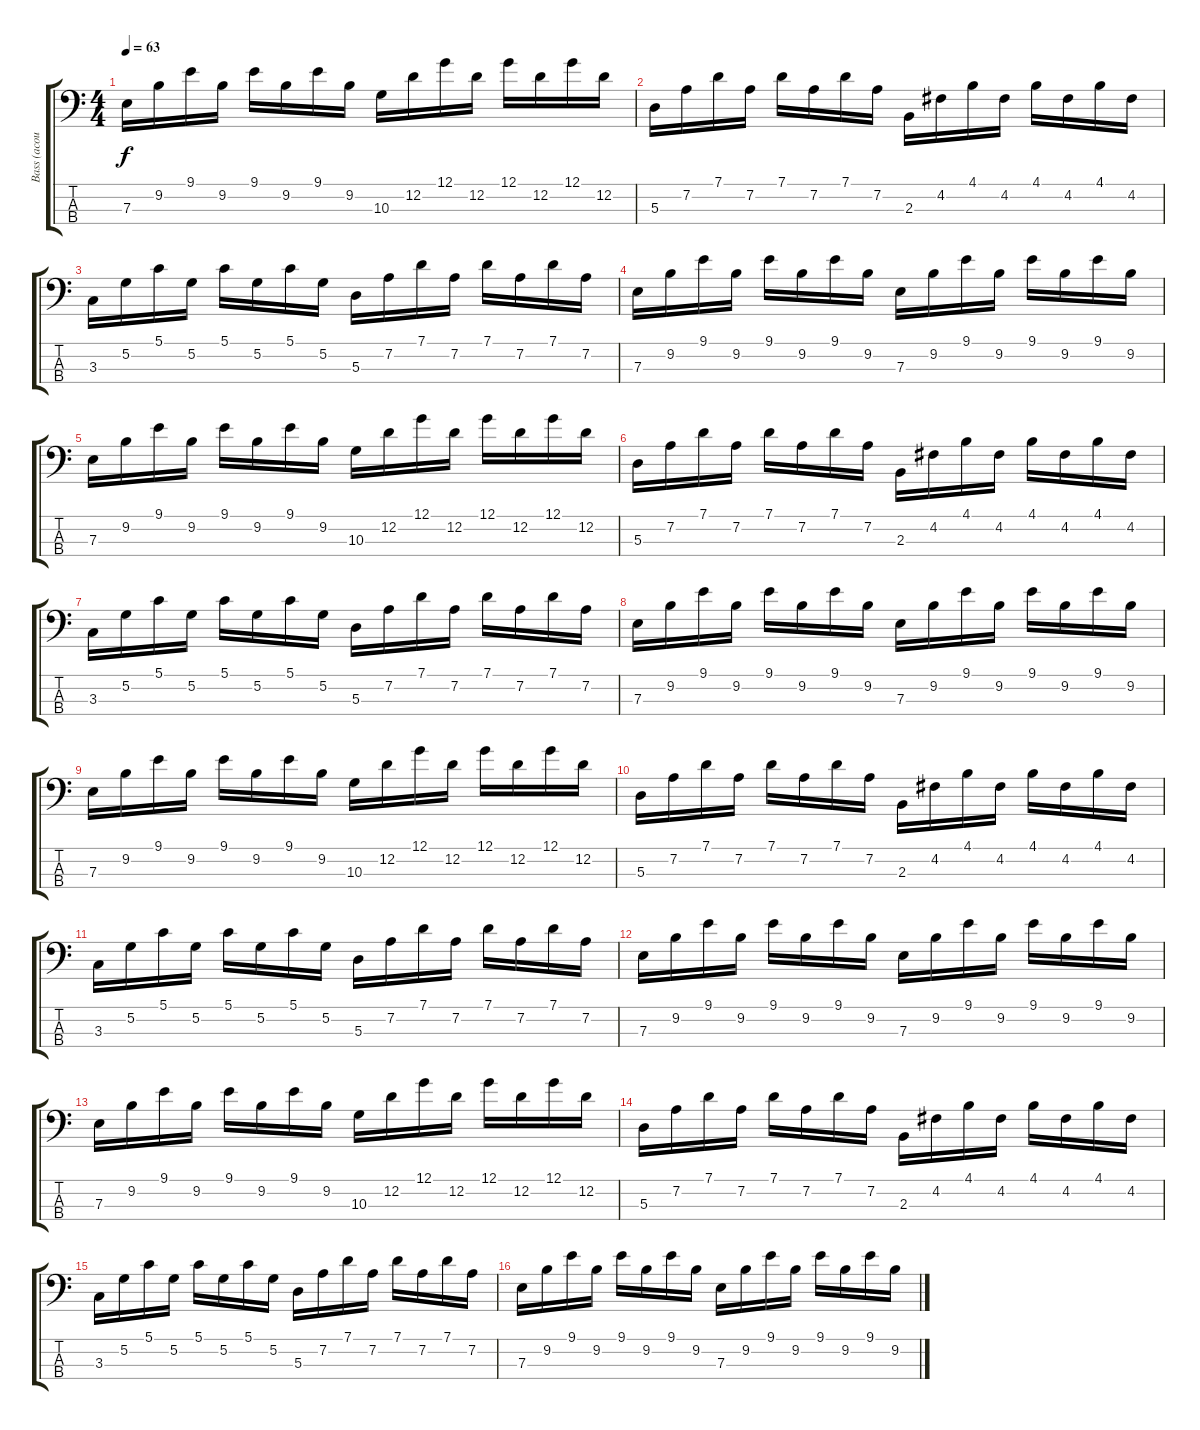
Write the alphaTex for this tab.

\track ("Bass (acoustic)" "Bass (acou") {instrument acousticbass}
\staff {score tabs}
\tuning (G2 D2 A1 D1) {hide}
\ts (4 4)
\tempo 63
\tempo 67
\tempo 63
\clef f4
\ks c
7.3.16{dy f instrument acousticbass} 9.2.16 9.1.16 9.2.16 9.1.16 9.2.16 9.1.16 9.2.16 10.3.16 12.2.16 12.1.16 12.2.16 12.1.16 12.2.16 12.1.16 12.2.16 |
5.3.16 7.2.16 7.1.16 7.2.16 7.1.16 7.2.16 7.1.16 7.2.16 2.3.16 4.2.16 4.1.16 4.2.16 4.1.16 4.2.16 4.1.16 4.2.16 |
3.3.16 5.2.16 5.1.16 5.2.16 5.1.16 5.2.16 5.1.16 5.2.16 5.3.16 7.2.16 7.1.16 7.2.16 7.1.16 7.2.16 7.1.16 7.2.16 |
7.3.16 9.2.16 9.1.16 9.2.16 9.1.16 9.2.16 9.1.16 9.2.16 7.3.16 9.2.16 9.1.16 9.2.16 9.1.16 9.2.16 9.1.16 9.2.16 |
7.3.16 9.2.16 9.1.16 9.2.16 9.1.16 9.2.16 9.1.16 9.2.16 10.3.16 12.2.16 12.1.16 12.2.16 12.1.16 12.2.16 12.1.16 12.2.16 |
5.3.16 7.2.16 7.1.16 7.2.16 7.1.16 7.2.16 7.1.16 7.2.16 2.3.16 4.2.16 4.1.16 4.2.16 4.1.16 4.2.16 4.1.16 4.2.16 |
3.3.16 5.2.16 5.1.16 5.2.16 5.1.16 5.2.16 5.1.16 5.2.16 5.3.16 7.2.16 7.1.16 7.2.16 7.1.16 7.2.16 7.1.16 7.2.16 |
7.3.16 9.2.16 9.1.16 9.2.16 9.1.16 9.2.16 9.1.16 9.2.16 7.3.16 9.2.16 9.1.16 9.2.16 9.1.16 9.2.16 9.1.16 9.2.16 |
7.3.16 9.2.16 9.1.16 9.2.16 9.1.16 9.2.16 9.1.16 9.2.16 10.3.16 12.2.16 12.1.16 12.2.16 12.1.16 12.2.16 12.1.16 12.2.16 |
5.3.16 7.2.16 7.1.16 7.2.16 7.1.16 7.2.16 7.1.16 7.2.16 2.3.16 4.2.16 4.1.16 4.2.16 4.1.16 4.2.16 4.1.16 4.2.16 |
3.3.16 5.2.16 5.1.16 5.2.16 5.1.16 5.2.16 5.1.16 5.2.16 5.3.16 7.2.16 7.1.16 7.2.16 7.1.16 7.2.16 7.1.16 7.2.16 |
7.3.16 9.2.16 9.1.16 9.2.16 9.1.16 9.2.16 9.1.16 9.2.16 7.3.16 9.2.16 9.1.16 9.2.16 9.1.16 9.2.16 9.1.16 9.2.16 |
7.3.16 9.2.16 9.1.16 9.2.16 9.1.16 9.2.16 9.1.16 9.2.16 10.3.16 12.2.16 12.1.16 12.2.16 12.1.16 12.2.16 12.1.16 12.2.16 |
5.3.16 7.2.16 7.1.16 7.2.16 7.1.16 7.2.16 7.1.16 7.2.16 2.3.16 4.2.16 4.1.16 4.2.16 4.1.16 4.2.16 4.1.16 4.2.16 |
3.3.16 5.2.16 5.1.16 5.2.16 5.1.16 5.2.16 5.1.16 5.2.16 5.3.16 7.2.16 7.1.16 7.2.16 7.1.16 7.2.16 7.1.16 7.2.16 |
7.3.16 9.2.16 9.1.16 9.2.16 9.1.16 9.2.16 9.1.16 9.2.16 7.3.16 9.2.16 9.1.16 9.2.16 9.1.16 9.2.16 9.1.16 9.2.16
